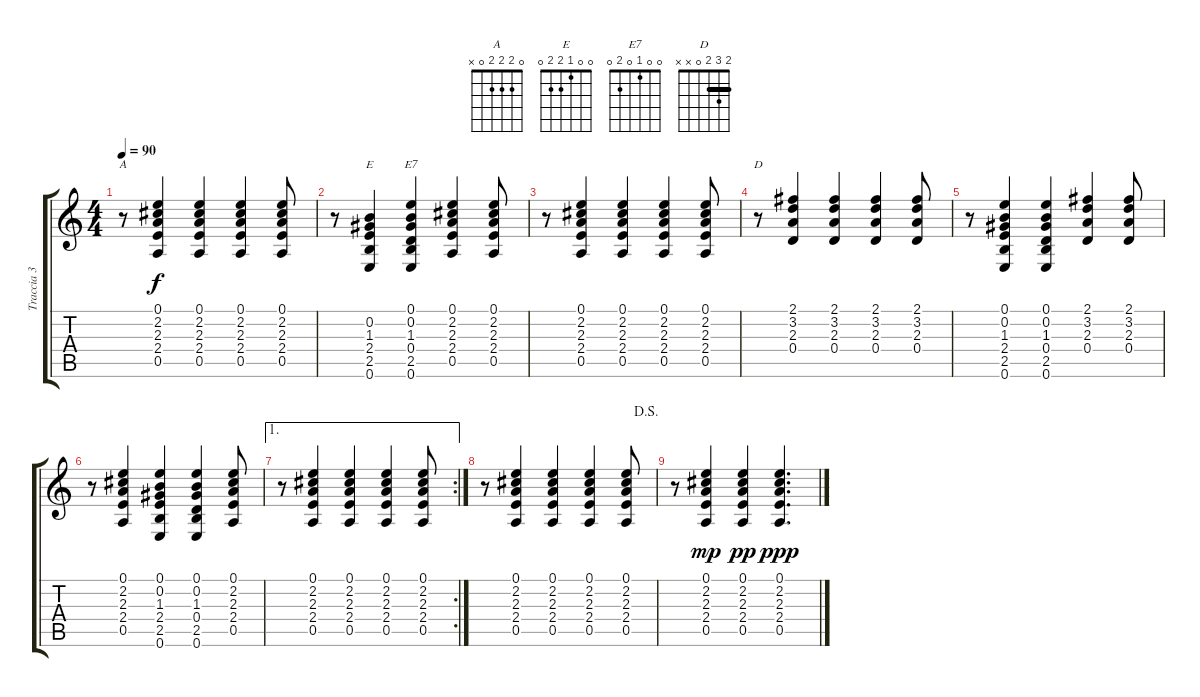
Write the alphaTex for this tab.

\track ("Traccia 3" "Traccia 3") {instrument acousticguitarsteel}
\staff {score tabs}
\tuning (E4 B3 G3 D3 A2 E2) {hide}
\chord ("A" 0 2 2 2 0 x)
\chord ("E" 0 0 1 2 2 0)
\chord ("E7" 0 0 1 0 2 0)
\chord ("D" 2 3 2 0 x x) {barre 2}
\ts (4 4)
\tempo 90
\clef g2
\ks c
r.8{ch "A" dy f} (0.1 2.2 2.3 2.4 0.5).4 (0.1 2.2 2.3 2.4 0.5).4 (0.1 2.2 2.3 2.4 0.5).4 (0.1 2.2 2.3 2.4 0.5).8 |
r.8 (0.2 1.3 2.4 2.5 0.6).4{ch "E"} (0.1 0.2 1.3 0.4 2.5 0.6).4{ch "E7"} (0.1 2.2 2.3 2.4 0.5).4 (0.1 2.2 2.3 2.4 0.5).8 |
r.8 (0.1 2.2 2.3 2.4 0.5).4 (0.1 2.2 2.3 2.4 0.5).4 (0.1 2.2 2.3 2.4 0.5).4 (0.1 2.2 2.3 2.4 0.5).8 |
r.8{ch "D"} (2.1 3.2 2.3 0.4).4 (2.1 3.2 2.3 0.4).4 (2.1 3.2 2.3 0.4).4 (2.1 3.2 2.3 0.4).8 |
r.8 (0.1 0.2 1.3 2.4 2.5 0.6).4 (0.1 0.2 1.3 0.4 2.5 0.6).4 (2.1 3.2 2.3 0.4).4 (2.1 3.2 2.3 0.4).8 |
r.8 (0.1 2.2 2.3 2.4 0.5).4 (0.1 0.2 1.3 2.4 2.5 0.6).4 (0.1 0.2 1.3 0.4 2.5 0.6).4 (0.1 2.2 2.3 2.4 0.5).8 |
\ae 1
\rc 2
r.8 (0.1 2.2 2.3 2.4 0.5).4 (0.1 2.2 2.3 2.4 0.5).4 (0.1 2.2 2.3 2.4 0.5).4 (0.1 2.2 2.3 2.4 0.5).8 |
\jump dalsegno
r.8 (0.1 2.2 2.3 2.4 0.5).4 (0.1 2.2 2.3 2.4 0.5).4 (0.1 2.2 2.3 2.4 0.5).4 (0.1 2.2 2.3 2.4 0.5).8 |
r.8 (0.1 2.2 2.3 2.4 0.5).4{dy mp} (0.1 2.2 2.3 2.4 0.5).4{dy pp} (0.1 2.2 2.3 2.4 0.5).4{d dy ppp}
